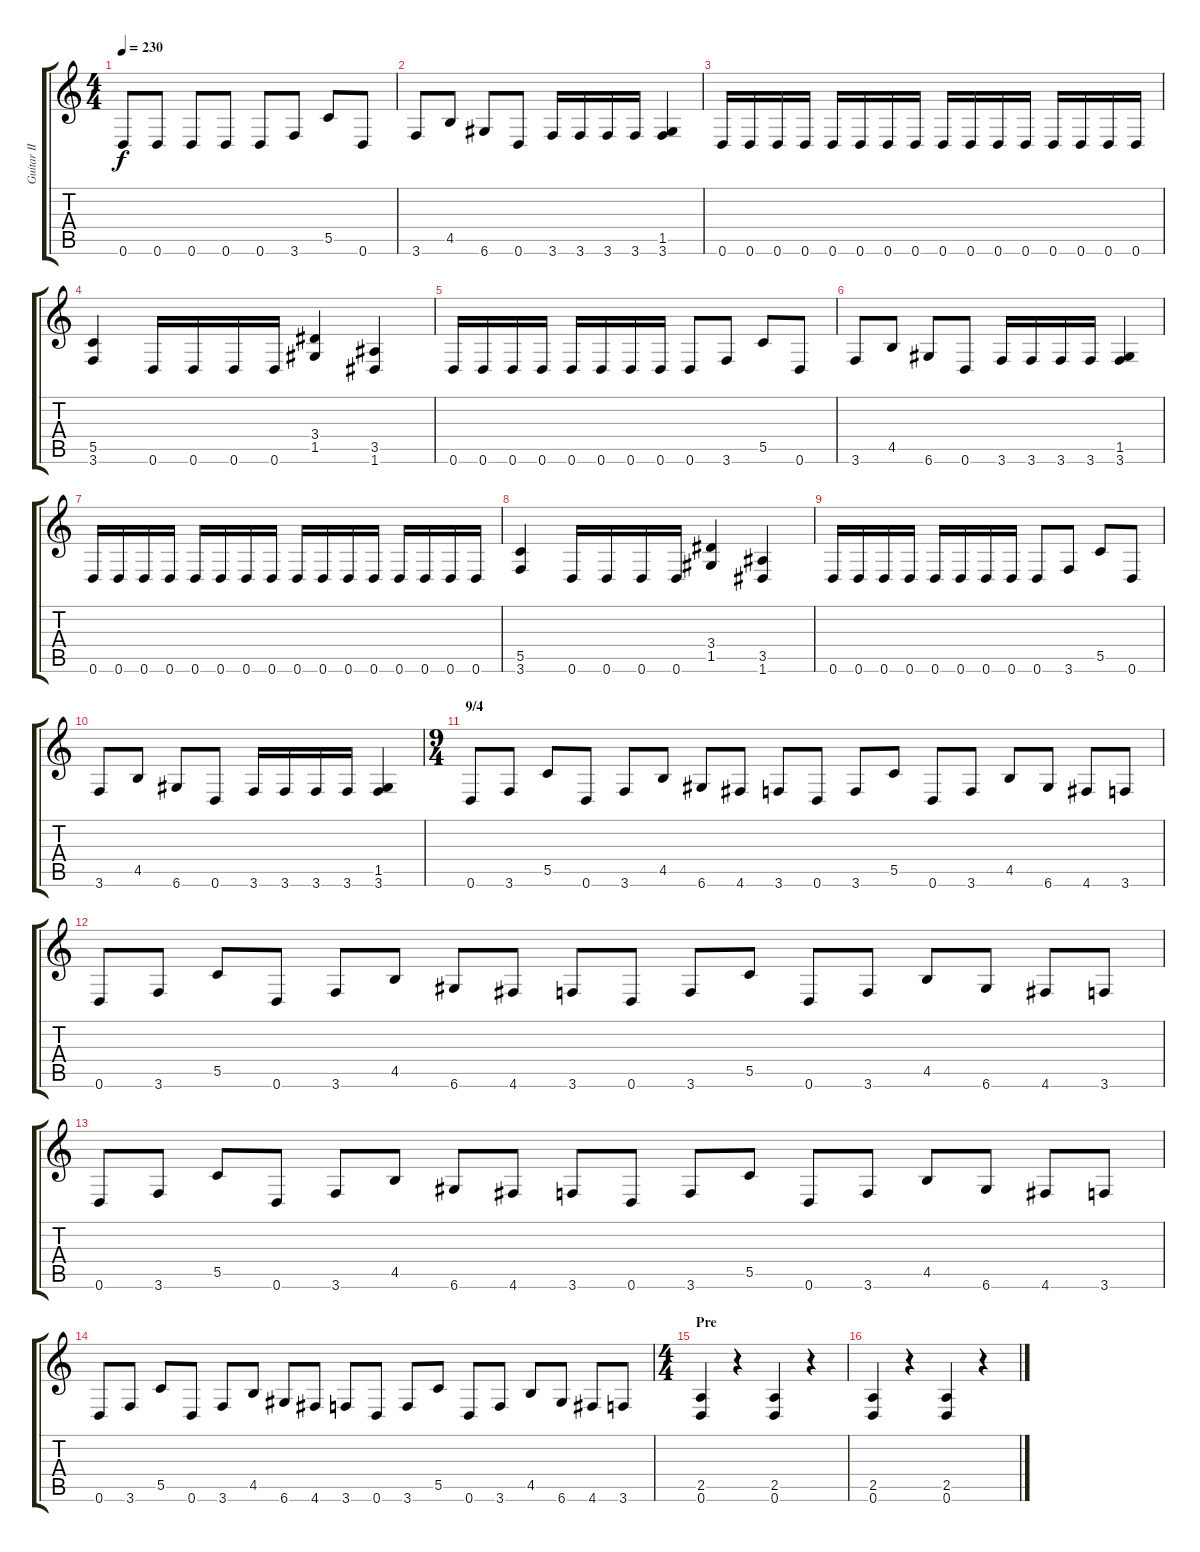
\track ("Guitar II" "Guitar II") {instrument distortionguitar}
\staff {score tabs}
\tuning (D4 A3 F3 C3 G2 D2) {hide}
\ts (4 4)
\tempo 230
\clef g2
\ks c
0.6.8{dy f} 0.6.8 0.6.8 0.6.8 0.6.8 3.6.8 5.5.8 0.6.8 |
3.6.8 4.5.8 6.6.8 0.6.8 3.6.16 3.6.16 3.6.16 3.6.16 (1.5 3.6).4 |
\section ("" "")
0.6.16 0.6.16 0.6.16 0.6.16 0.6.16 0.6.16 0.6.16 0.6.16 0.6.16 0.6.16 0.6.16 0.6.16 0.6.16 0.6.16 0.6.16 0.6.16 |
(5.5 3.6).4 0.6.16 0.6.16 0.6.16 0.6.16 (3.4 1.5).4 (3.5 1.6).4 |
0.6.16 0.6.16 0.6.16 0.6.16 0.6.16 0.6.16 0.6.16 0.6.16 0.6.8 3.6.8 5.5.8 0.6.8 |
3.6.8 4.5.8 6.6.8 0.6.8 3.6.16 3.6.16 3.6.16 3.6.16 (1.5 3.6).4 |
0.6.16 0.6.16 0.6.16 0.6.16 0.6.16 0.6.16 0.6.16 0.6.16 0.6.16 0.6.16 0.6.16 0.6.16 0.6.16 0.6.16 0.6.16 0.6.16 |
(5.5 3.6).4 0.6.16 0.6.16 0.6.16 0.6.16 (3.4 1.5).4 (3.5 1.6).4 |
0.6.16 0.6.16 0.6.16 0.6.16 0.6.16 0.6.16 0.6.16 0.6.16 0.6.8 3.6.8 5.5.8 0.6.8 |
3.6.8 4.5.8 6.6.8 0.6.8 3.6.16 3.6.16 3.6.16 3.6.16 (1.5 3.6).4 |
\ts (9 4)
\section ("" "9/4")
0.6.8 3.6.8 5.5.8 0.6.8 3.6.8 4.5.8 6.6.8 4.6.8 3.6.8 0.6.8 3.6.8 5.5.8 0.6.8 3.6.8 4.5.8 6.6.8 4.6.8 3.6.8 |
0.6.8 3.6.8 5.5.8 0.6.8 3.6.8 4.5.8 6.6.8 4.6.8 3.6.8 0.6.8 3.6.8 5.5.8 0.6.8 3.6.8 4.5.8 6.6.8 4.6.8 3.6.8 |
0.6.8 3.6.8 5.5.8 0.6.8 3.6.8 4.5.8 6.6.8 4.6.8 3.6.8 0.6.8 3.6.8 5.5.8 0.6.8 3.6.8 4.5.8 6.6.8 4.6.8 3.6.8 |
0.6.8 3.6.8 5.5.8 0.6.8 3.6.8 4.5.8 6.6.8 4.6.8 3.6.8 0.6.8 3.6.8 5.5.8 0.6.8 3.6.8 4.5.8 6.6.8 4.6.8 3.6.8 |
\ts (4 4)
\section ("" "Pre")
(2.5 0.6).4 r.4 (2.5 0.6).4 r.4 |
(2.5 0.6).4 r.4 (2.5 0.6).4 r.4
